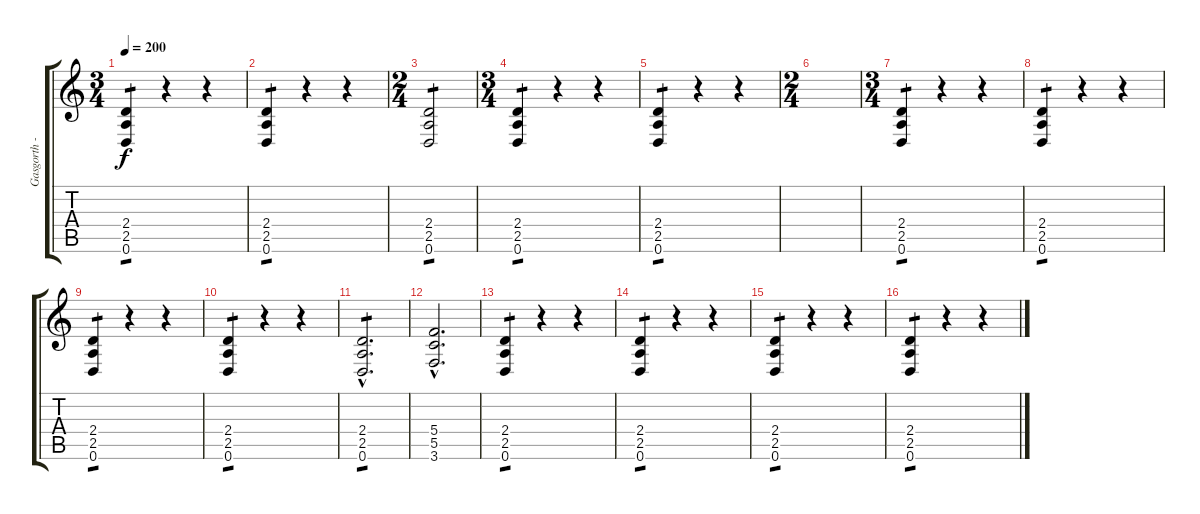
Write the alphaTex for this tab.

\track ("Gasgorth - Aris " "Gasgorth -") {instrument distortionguitar}
\staff {score tabs}
\tuning (D4 A3 F3 C3 G2 D2) {hide}
\ts (3 4)
\tempo 200
\clef g2
\ks c
(2.4 2.5 0.6).4{tp 1 dy f instrument distortionguitar} r.4 r.4 |
(2.4 2.5 0.6).4{tp 1} r.4 r.4 |
\ts (2 4)
(2.4 2.5 0.6).2{tp 1} |
\ts (3 4)
(2.4 2.5 0.6).4{tp 1} r.4 r.4 |
(2.4 2.5 0.6).4{tp 1} r.4 r.4 |
\ts (2 4)
|
\ts (3 4)
(2.4 2.5 0.6).4{tp 1} r.4 r.4 |
(2.4 2.5 0.6).4{tp 1} r.4 r.4 |
(2.4 2.5 0.6).4{tp 1} r.4 r.4 |
(2.4 2.5 0.6).4{tp 1} r.4 r.4 |
(2.4{hac} 2.5{hac} 0.6{hac}).2{d tp 1} |
(5.4{hac} 5.5{hac} 3.6{hac}).2{d} |
(2.4 2.5 0.6).4{tp 1} r.4 r.4 |
(2.4 2.5 0.6).4{tp 1} r.4 r.4 |
(2.4 2.5 0.6).4{tp 1} r.4 r.4 |
(2.4 2.5 0.6).4{tp 1} r.4 r.4
